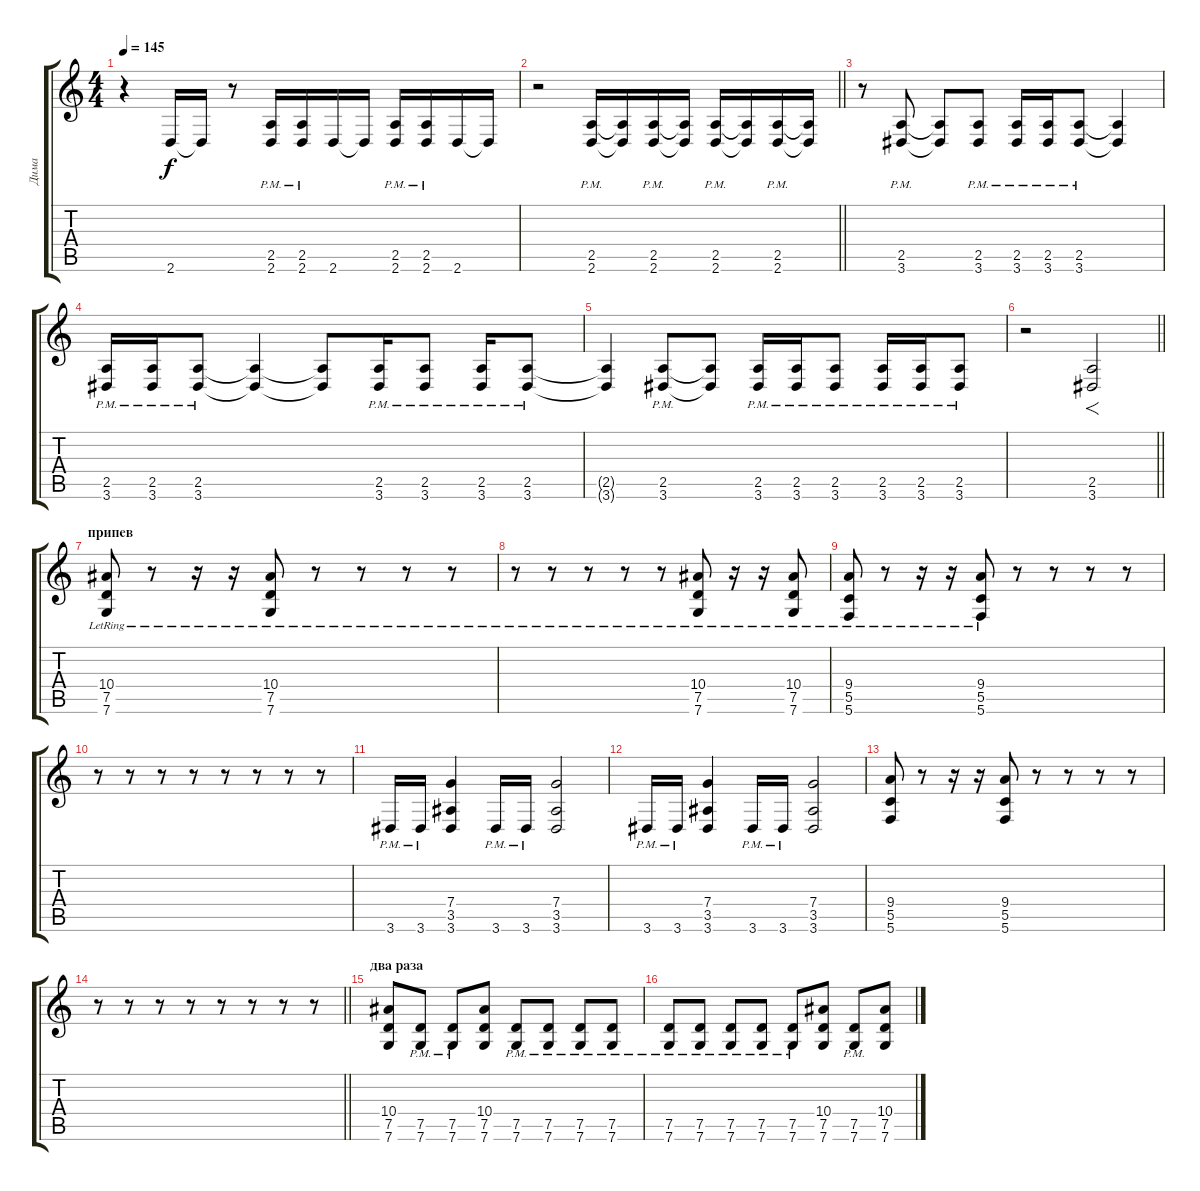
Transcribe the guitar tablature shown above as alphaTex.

\track ("Дима" "Дима") {instrument distortionguitar}
\staff {score tabs}
\tuning (D4 A3 F3 C3 G2 C2) {hide}
\ts (4 4)
\tempo 145
\clef g2
\ks c
r.4{dy f} 2.6.16 2.6{t}.16 r.8 (2.5{pm} 2.6{pm}).16 (2.5{pm} 2.6{pm}).16 2.6.16 2.6{t}.16 (2.5{pm} 2.6{pm}).16 (2.5{pm} 2.6{pm}).16 2.6.16 2.6{t}.16 |
\barLineRight lightlight
r.2 (2.5{pm} 2.6{pm}).16 (2.5{t} 2.6{t}).16 (2.5{pm} 2.6{pm}).16 (2.5{t} 2.6{t}).16 (2.5{pm} 2.6{pm}).16 (2.5{t} 2.6{t}).16 (2.5{pm} 2.6{pm}).16 (2.5{t} 2.6{t}).16 |
r.8 (2.5{pm} 3.6{pm}).8 (2.5{t} 3.6{t}).8 (2.5{pm} 3.6{pm}).8 (2.5{pm} 3.6{pm}).16 (2.5{pm} 3.6{pm}).16 (2.5{pm} 3.6{pm}).8 (2.5{t} 3.6{t}).4 |
(2.5{pm} 3.6{pm}).16 (2.5{pm} 3.6{pm}).16 (2.5{pm} 3.6{pm}).8 (2.5{t} 3.6{t}).4 (2.5{t} 3.6{t}).8 (2.5{pm} 3.6{pm}).16 (2.5{pm} 3.6{pm}).8 (2.5{pm} 3.6{pm}).16 (2.5{pm} 3.6{pm}).8 |
(2.5{t} 3.6{t}).4 (2.5{pm} 3.6{pm}).8 (2.5{t} 3.6{t}).8 (2.5{pm} 3.6{pm}).16 (2.5{pm} 3.6{pm}).16 (2.5{pm} 3.6{pm}).8 (2.5{pm} 3.6{pm}).16 (2.5{pm} 3.6{pm}).16 (2.5{pm} 3.6{pm}).8 |
\barLineRight lightlight
r.2 (2.5 3.6).2{f} |
\section ("" "припев")
(10.4{lr} 7.5{lr} 7.6{lr}).8{instrument electricguitarmuted} r.8 r.16 r.16 (10.4{lr} 7.5{lr} 7.6{lr}).8 r.8 r.8 r.8 r.8 |
r.8 r.8 r.8 r.8 r.8 (10.4{lr} 7.5{lr} 7.6{lr}).8 r.16 r.16 (10.4{lr} 7.5{lr} 7.6{lr}).8 |
(9.4{lr} 5.5{lr} 5.6{lr}).8 r.8 r.16 r.16 (9.4{lr} 5.5{lr} 5.6{lr}).8 r.8 r.8 r.8 r.8 |
r.8 r.8 r.8 r.8 r.8 r.8 r.8 r.8 |
3.6{pm}.16{instrument distortionguitar} 3.6{pm}.16 (7.4 3.5 3.6).4 3.6{pm}.16 3.6{pm}.16 (7.4 3.5 3.6).2 |
3.6{pm}.16 3.6{pm}.16 (7.4 3.5 3.6).4 3.6{pm}.16 3.6{pm}.16 (7.4 3.5 3.6).2 |
(9.4 5.5 5.6).8 r.8 r.16 r.16 (9.4 5.5 5.6).8 r.8 r.8 r.8 r.8 |
\barLineRight lightlight
r.8 r.8 r.8 r.8 r.8 r.8 r.8 r.8 |
\section ("" "два раза")
(10.4 7.5 7.6).8 (7.5{pm} 7.6{pm}).8 (7.5{pm} 7.6{pm}).8 (10.4 7.5 7.6).8 (7.5{pm} 7.6{pm}).8 (7.5{pm} 7.6{pm}).8 (7.5{pm} 7.6{pm}).8 (7.5{pm} 7.6{pm}).8 |
(7.5{pm} 7.6{pm}).8 (7.5{pm} 7.6{pm}).8 (7.5{pm} 7.6{pm}).8 (7.5{pm} 7.6{pm}).8 (7.5{pm} 7.6{pm}).8 (10.4 7.5 7.6).8 (7.5{pm} 7.6{pm}).8 (10.4 7.5 7.6).8
